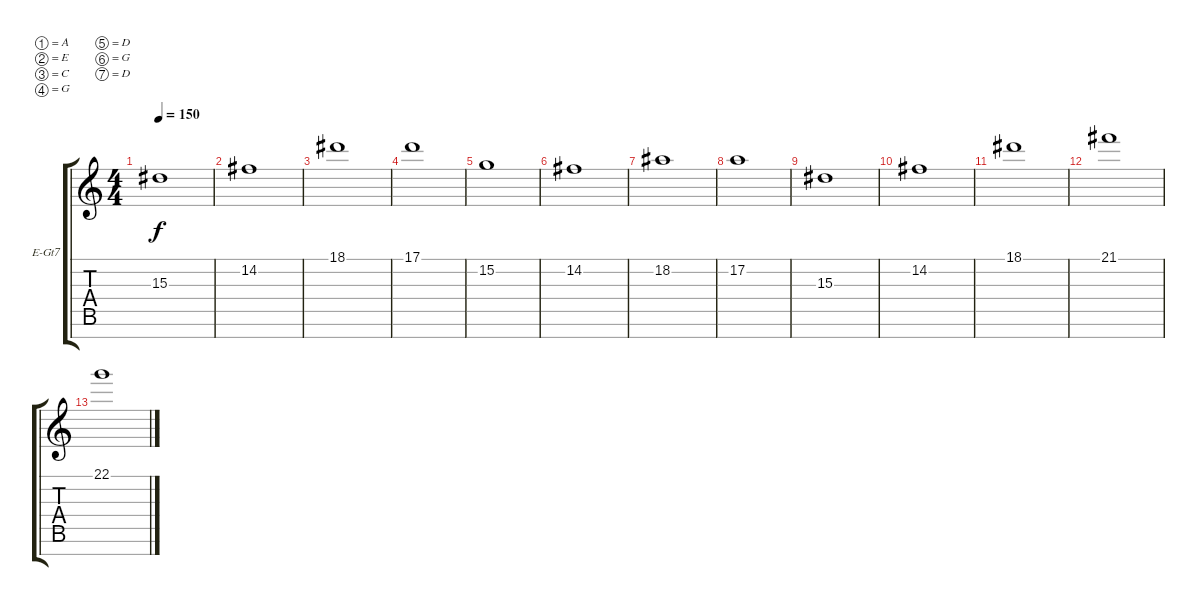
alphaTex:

\defaultSystemsLayout 4
\bracketExtendMode groupsimilarinstruments
\firstSystemTrackNameOrientation horizontal
\otherSystemsTrackNameOrientation horizontal
\track ("Electric Guitar" "E-Gt7") {instrument distortionguitar}
\staff {score tabs}
\tuning (A3 E3 C3 G2 D2 G1 D1)
\ts (4 4)
\tempo 150
\clef g2
\ks c
15.3.1{dy f} |
14.2.1 |
18.1.1 |
17.1.1 |
15.2.1 |
14.2.1 |
18.2.1 |
17.2.1 |
15.3.1 |
14.2.1 |
18.1.1 |
21.1.1 |
22.1.1
